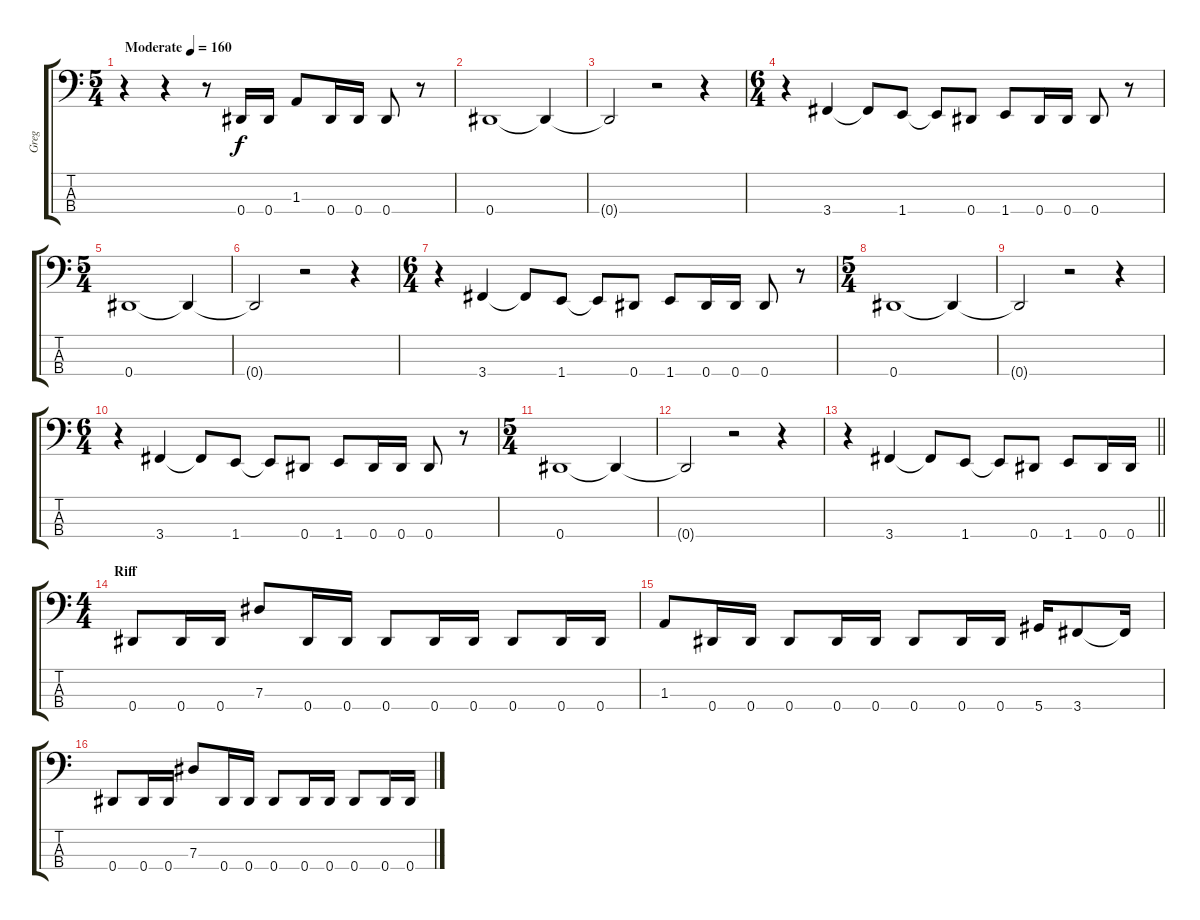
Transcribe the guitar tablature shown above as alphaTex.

\track ("Greg" "Greg") {instrument electricbassfinger}
\staff {score tabs}
\tuning (Gb2 Db2 Ab1 Eb1) {hide}
\ts (5 4)
\tempo (160 "Moderate")
\clef f4
\ks c
r.4{dy f instrument electricbassfinger} r.4 r.8 0.4.16 0.4.16 1.3.8 0.4.16 0.4.16 0.4.8 r.8 |
0.4.1 0.4{t}.4 |
0.4{t}.2 r.2 r.4 |
\ts (6 4)
r.4 3.4.4 3.4{t}.8 1.4.8 1.4{t}.8 0.4.8 1.4.8 0.4.16 0.4.16 0.4.8 r.8 |
\ts (5 4)
0.4.1 0.4{t}.4 |
0.4{t}.2 r.2 r.4 |
\ts (6 4)
r.4 3.4.4 3.4{t}.8 1.4.8 1.4{t}.8 0.4.8 1.4.8 0.4.16 0.4.16 0.4.8 r.8 |
\ts (5 4)
0.4.1 0.4{t}.4 |
0.4{t}.2 r.2 r.4 |
\ts (6 4)
r.4 3.4.4 3.4{t}.8 1.4.8 1.4{t}.8 0.4.8 1.4.8 0.4.16 0.4.16 0.4.8 r.8 |
\ts (5 4)
0.4.1 0.4{t}.4 |
0.4{t}.2 r.2 r.4 |
\barLineRight lightlight
r.4 3.4.4 3.4{t}.8 1.4.8 1.4{t}.8 0.4.8 1.4.8 0.4.16 0.4.16 |
\ts (4 4)
\section ("" "Riff")
0.4.8 0.4.16 0.4.16 7.3.8 0.4.16 0.4.16 0.4.8 0.4.16 0.4.16 0.4.8 0.4.16 0.4.16 |
1.3.8 0.4.16 0.4.16 0.4.8 0.4.16 0.4.16 0.4.8 0.4.16 0.4.16 5.4.16 3.4.8 3.4{t}.16 |
0.4.8 0.4.16 0.4.16 7.3.8 0.4.16 0.4.16 0.4.8 0.4.16 0.4.16 0.4.8 0.4.16 0.4.16
